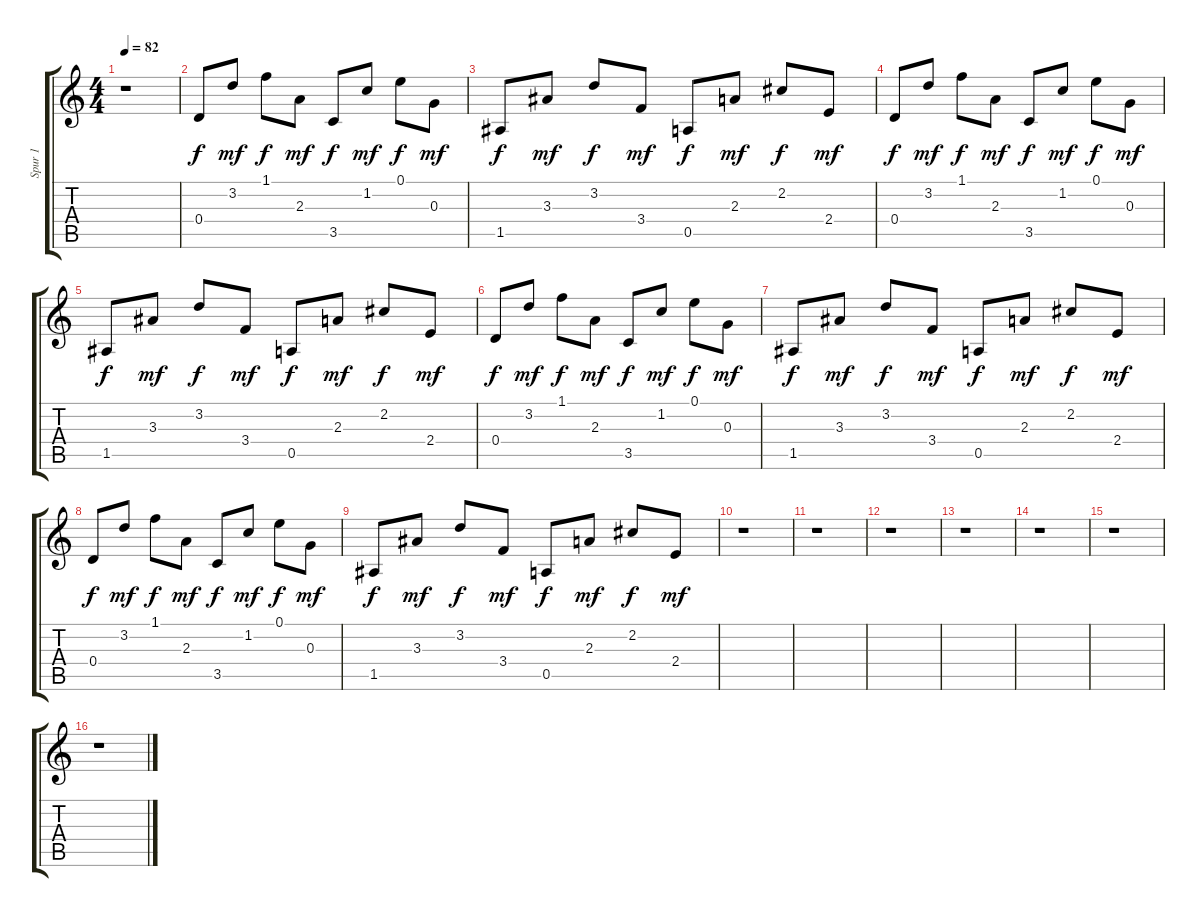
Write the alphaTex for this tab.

\track ("Spur 1" "Spur 1") {instrument electricguitarclean}
\staff {score tabs}
\tuning (E4 B3 G3 D3 A2 E2) {hide}
\ts (4 4)
\tempo 82
\clef g2
\ks c
r.1{dy mf} |
0.4.8{dy f} 3.2.8{dy mf} 1.1.8{dy f} 2.3.8{dy mf} 3.5.8{dy f} 1.2.8{dy mf} 0.1.8{dy f} 0.3.8{dy mf} |
1.5.8{dy f} 3.3.8{dy mf} 3.2.8{dy f} 3.4.8{dy mf} 0.5.8{dy f} 2.3.8{dy mf} 2.2.8{dy f} 2.4.8{dy mf} |
0.4.8{dy f} 3.2.8{dy mf} 1.1.8{dy f} 2.3.8{dy mf} 3.5.8{dy f} 1.2.8{dy mf} 0.1.8{dy f} 0.3.8{dy mf} |
1.5.8{dy f} 3.3.8{dy mf} 3.2.8{dy f} 3.4.8{dy mf} 0.5.8{dy f} 2.3.8{dy mf} 2.2.8{dy f} 2.4.8{dy mf} |
0.4.8{dy f} 3.2.8{dy mf} 1.1.8{dy f} 2.3.8{dy mf} 3.5.8{dy f} 1.2.8{dy mf} 0.1.8{dy f} 0.3.8{dy mf} |
1.5.8{dy f} 3.3.8{dy mf} 3.2.8{dy f} 3.4.8{dy mf} 0.5.8{dy f} 2.3.8{dy mf} 2.2.8{dy f} 2.4.8{dy mf} |
0.4.8{dy f} 3.2.8{dy mf} 1.1.8{dy f} 2.3.8{dy mf} 3.5.8{dy f} 1.2.8{dy mf} 0.1.8{dy f} 0.3.8{dy mf} |
1.5.8{dy f} 3.3.8{dy mf} 3.2.8{dy f} 3.4.8{dy mf} 0.5.8{dy f} 2.3.8{dy mf} 2.2.8{dy f} 2.4.8{dy mf} |
r.1 |
r.1 |
r.1 |
r.1 |
r.1 |
r.1 |
r.1
